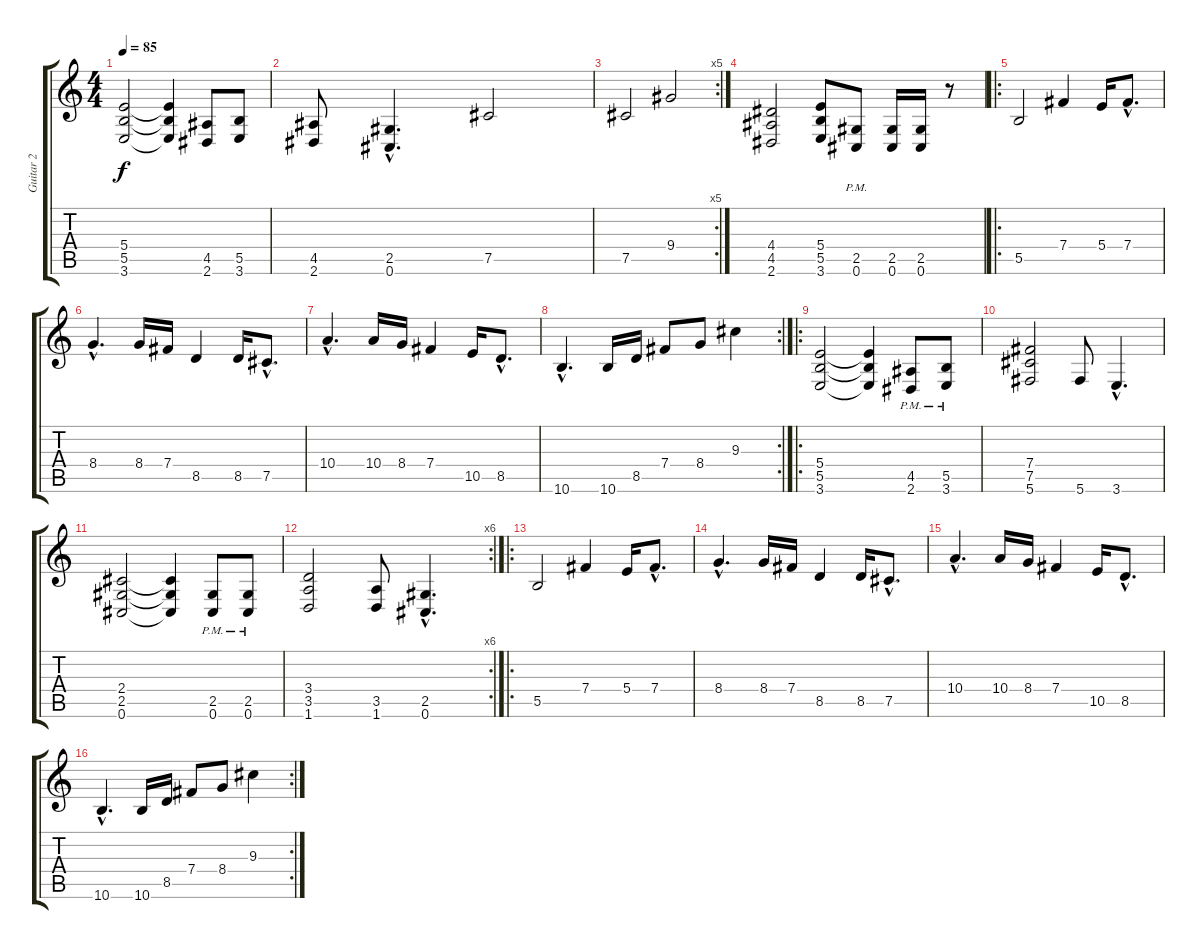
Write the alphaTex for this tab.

\track ("Guitar 2" "Guitar 2") {instrument distortionguitar}
\staff {score tabs}
\tuning (Db4 Ab3 E3 B2 Gb2 Db2) {hide}
\ts (4 4)
\tempo 85
\clef g2
\ks c
(5.4{t} 5.5{t} 3.6{t}).2{dy f} (5.4{t} 5.5{t} 3.6{t}).4 (4.5 2.6).8 (5.5 3.6).8 |
(4.5 2.6).8 (2.5{hac} 0.6{hac}).4{d} 7.5.2 |
\rc 5
7.5.2 9.4.2 |
(4.4 4.5 2.6).2 (5.4 5.5 3.6).8 (2.5{pm} 0.6{pm}).8 (2.5 0.6).16 (2.5 0.6).16 r.8 |
\ro
5.5.2 7.4.4 5.4.16 7.4{hac}.8{d} |
8.4{hac}.4{d} 8.4.16 7.4.16 8.5.4 8.5.16 7.5{hac}.8{d} |
10.4{hac}.4{d} 10.4.16 8.4.16 7.4.4 10.5.16 8.5{hac}.8{d} |
\rc 2
10.6{hac}.4{d} 10.6.16 8.5.16 7.4.8 8.4.8 9.3.4 |
\ro
(5.4 5.5 3.6).2 (5.4{t} 5.5{t} 3.6{t}).4 (4.5{pm} 2.6{pm}).8 (5.5{pm} 3.6{pm}).8 |
(7.4 7.5 5.6).2 5.6.8 3.6{hac}.4{d} |
(2.4 2.5 0.6).2 (2.4{t} 2.5{t} 0.6{t}).4 (2.5{pm} 0.6{pm}).8 (2.5{pm} 0.6{pm}).8 |
\rc 6
(3.4 3.5 1.6).2 (3.5 1.6).8 (2.5{hac} 0.6{hac}).4{d} |
\ro
5.5.2 7.4.4 5.4.16 7.4{hac}.8{d} |
8.4{hac}.4{d} 8.4.16 7.4.16 8.5.4 8.5.16 7.5{hac}.8{d} |
10.4{hac}.4{d} 10.4.16 8.4.16 7.4.4 10.5.16 8.5{hac}.8{d} |
\rc 2
10.6{hac}.4{d} 10.6.16 8.5.16 7.4.8 8.4.8 9.3.4
